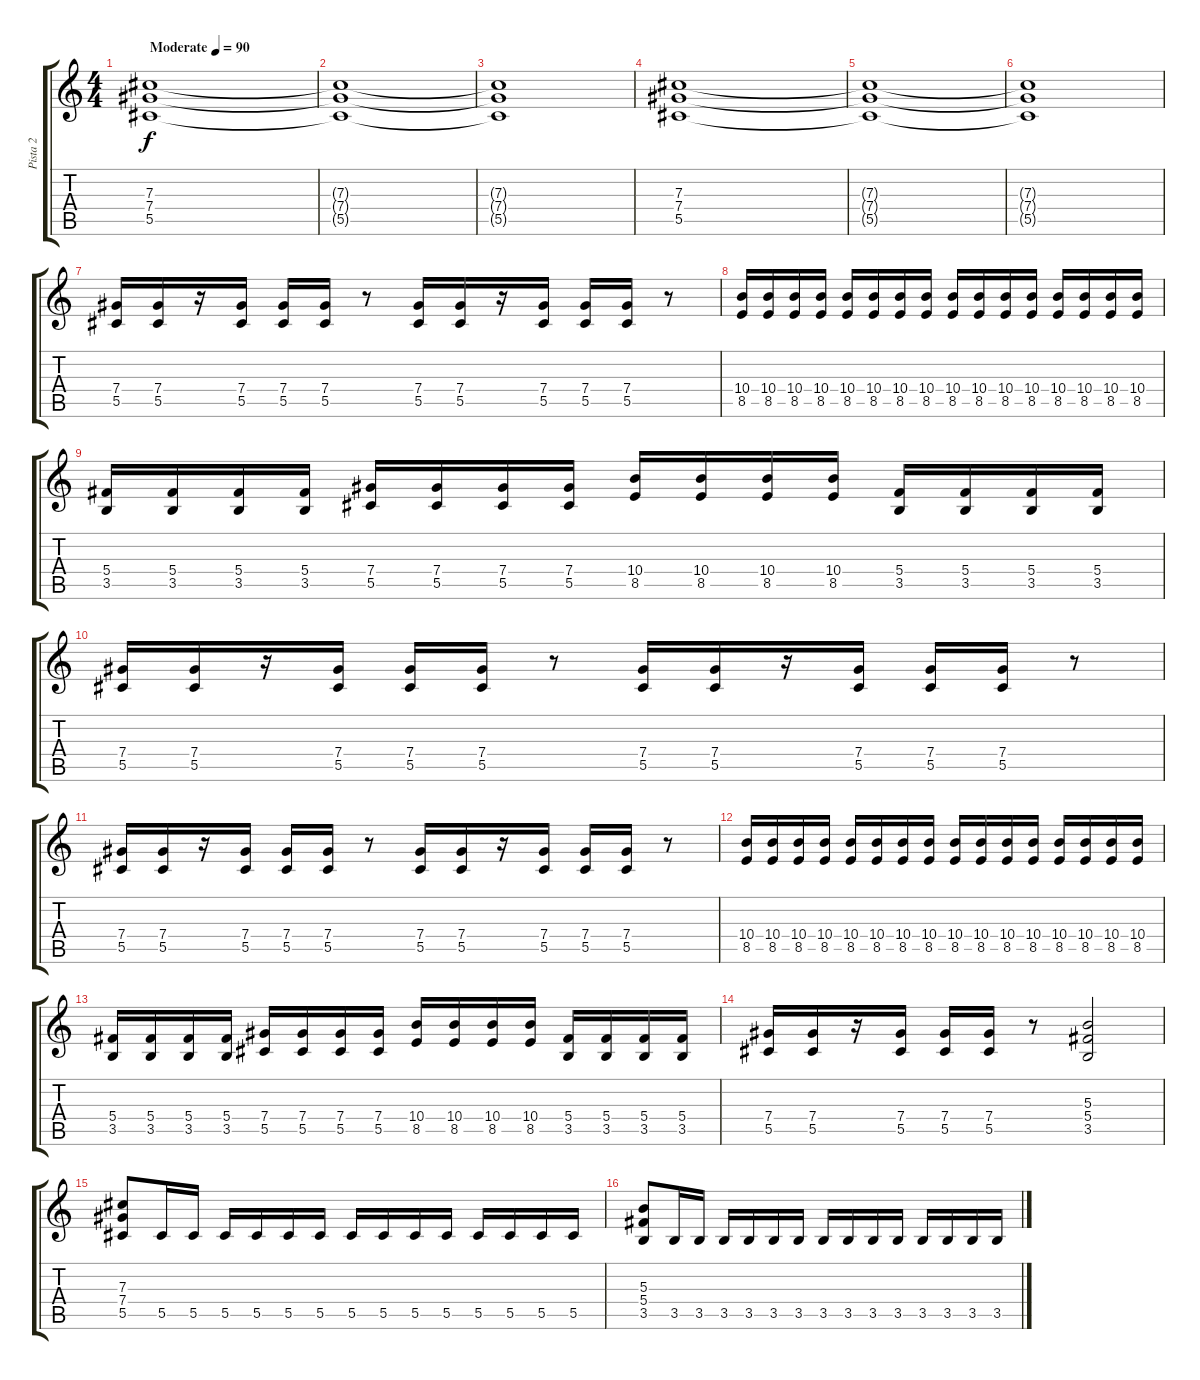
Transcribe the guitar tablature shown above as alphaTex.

\track ("Pista 2" "Pista 2") {instrument distortionguitar}
\staff {score tabs}
\tuning (Eb4 Bb3 Gb3 Db3 Ab2 Db2) {hide}
\ts (4 4)
\tempo (90 "Moderate")
\clef g2
\ks c
(7.3 7.4 5.5).1{dy f instrument distortionguitar} |
(7.3{t} 7.4{t} 5.5{t}).1 |
(7.3{t} 7.4{t} 5.5{t}).1 |
(7.3 7.4 5.5).1 |
(7.3{t} 7.4{t} 5.5{t}).1 |
(7.3{t} 7.4{t} 5.5{t}).1 |
(7.4 5.5).16 (7.4 5.5).16 r.16 (7.4 5.5).16 (7.4 5.5).16 (7.4 5.5).16 r.8 (7.4 5.5).16 (7.4 5.5).16 r.16 (7.4 5.5).16 (7.4 5.5).16 (7.4 5.5).16 r.8 |
(10.4 8.5).16 (10.4 8.5).16 (10.4 8.5).16 (10.4 8.5).16 (10.4 8.5).16 (10.4 8.5).16 (10.4 8.5).16 (10.4 8.5).16 (10.4 8.5).16 (10.4 8.5).16 (10.4 8.5).16 (10.4 8.5).16 (10.4 8.5).16 (10.4 8.5).16 (10.4 8.5).16 (10.4 8.5).16 |
(5.4 3.5).16 (5.4 3.5).16 (5.4 3.5).16 (5.4 3.5).16 (7.4 5.5).16 (7.4 5.5).16 (7.4 5.5).16 (7.4 5.5).16 (10.4 8.5).16 (10.4 8.5).16 (10.4 8.5).16 (10.4 8.5).16 (5.4 3.5).16 (5.4 3.5).16 (5.4 3.5).16 (5.4 3.5).16 |
(7.4 5.5).16 (7.4 5.5).16 r.16 (7.4 5.5).16 (7.4 5.5).16 (7.4 5.5).16 r.8 (7.4 5.5).16 (7.4 5.5).16 r.16 (7.4 5.5).16 (7.4 5.5).16 (7.4 5.5).16 r.8 |
(7.4 5.5).16 (7.4 5.5).16 r.16 (7.4 5.5).16 (7.4 5.5).16 (7.4 5.5).16 r.8 (7.4 5.5).16 (7.4 5.5).16 r.16 (7.4 5.5).16 (7.4 5.5).16 (7.4 5.5).16 r.8 |
(10.4 8.5).16 (10.4 8.5).16 (10.4 8.5).16 (10.4 8.5).16 (10.4 8.5).16 (10.4 8.5).16 (10.4 8.5).16 (10.4 8.5).16 (10.4 8.5).16 (10.4 8.5).16 (10.4 8.5).16 (10.4 8.5).16 (10.4 8.5).16 (10.4 8.5).16 (10.4 8.5).16 (10.4 8.5).16 |
(5.4 3.5).16 (5.4 3.5).16 (5.4 3.5).16 (5.4 3.5).16 (7.4 5.5).16 (7.4 5.5).16 (7.4 5.5).16 (7.4 5.5).16 (10.4 8.5).16 (10.4 8.5).16 (10.4 8.5).16 (10.4 8.5).16 (5.4 3.5).16 (5.4 3.5).16 (5.4 3.5).16 (5.4 3.5).16 |
(7.4 5.5).16 (7.4 5.5).16 r.16 (7.4 5.5).16 (7.4 5.5).16 (7.4 5.5).16 r.8 (5.3 5.4 3.5).2 |
(7.3 7.4 5.5).8 5.5.16 5.5.16 5.5.16 5.5.16 5.5.16 5.5.16 5.5.16 5.5.16 5.5.16 5.5.16 5.5.16 5.5.16 5.5.16 5.5.16 |
(5.3 5.4 3.5).8 3.5.16 3.5.16 3.5.16 3.5.16 3.5.16 3.5.16 3.5.16 3.5.16 3.5.16 3.5.16 3.5.16 3.5.16 3.5.16 3.5.16
